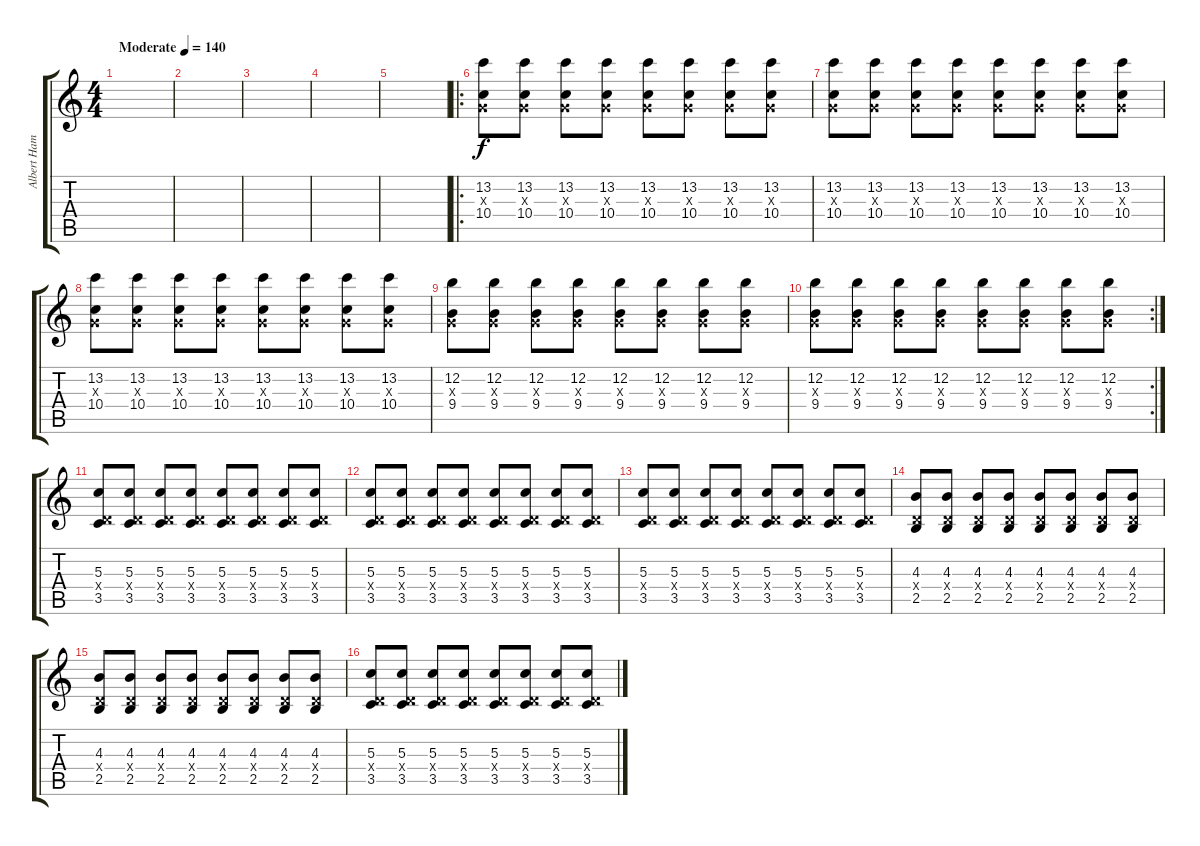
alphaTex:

\track ("Albert Hammond Jr." "Albert Ham") {instrument overdrivenguitar}
\staff {score tabs}
\tuning (E4 B3 G3 D3 A2 E2) {hide}
\ts (4 4)
\tempo (140 "Moderate")
\clef g2
\ks c
|
|
|
|
|
\ro
(13.2 0.3{x} 10.4).8 (13.2 0.3{x} 10.4).8 (13.2 0.3{x} 10.4).8 (13.2 0.3{x} 10.4).8 (13.2 0.3{x} 10.4).8 (13.2 0.3{x} 10.4).8 (13.2 0.3{x} 10.4).8 (13.2 0.3{x} 10.4).8 |
(13.2 0.3{x} 10.4).8 (13.2 0.3{x} 10.4).8 (13.2 0.3{x} 10.4).8 (13.2 0.3{x} 10.4).8 (13.2 0.3{x} 10.4).8 (13.2 0.3{x} 10.4).8 (13.2 0.3{x} 10.4).8 (13.2 0.3{x} 10.4).8 |
(13.2 0.3{x} 10.4).8 (13.2 0.3{x} 10.4).8 (13.2 0.3{x} 10.4).8 (13.2 0.3{x} 10.4).8 (13.2 0.3{x} 10.4).8 (13.2 0.3{x} 10.4).8 (13.2 0.3{x} 10.4).8 (13.2 0.3{x} 10.4).8 |
(12.2 0.3{x} 9.4).8 (12.2 0.3{x} 9.4).8 (12.2 0.3{x} 9.4).8 (12.2 0.3{x} 9.4).8 (12.2 0.3{x} 9.4).8 (12.2 0.3{x} 9.4).8 (12.2 0.3{x} 9.4).8 (12.2 0.3{x} 9.4).8 |
\rc 2
(12.2 0.3{x} 9.4).8 (12.2 0.3{x} 9.4).8 (12.2 0.3{x} 9.4).8 (12.2 0.3{x} 9.4).8 (12.2 0.3{x} 9.4).8 (12.2 0.3{x} 9.4).8 (12.2 0.3{x} 9.4).8 (12.2 0.3{x} 9.4).8 |
(5.3 0.4{x} 3.5).8 (5.3 0.4{x} 3.5).8 (5.3 0.4{x} 3.5).8 (5.3 0.4{x} 3.5).8 (5.3 0.4{x} 3.5).8 (5.3 0.4{x} 3.5).8 (5.3 0.4{x} 3.5).8 (5.3 0.4{x} 3.5).8 |
(5.3 0.4{x} 3.5).8 (5.3 0.4{x} 3.5).8 (5.3 0.4{x} 3.5).8 (5.3 0.4{x} 3.5).8 (5.3 0.4{x} 3.5).8 (5.3 0.4{x} 3.5).8 (5.3 0.4{x} 3.5).8 (5.3 0.4{x} 3.5).8 |
(5.3 0.4{x} 3.5).8 (5.3 0.4{x} 3.5).8 (5.3 0.4{x} 3.5).8 (5.3 0.4{x} 3.5).8 (5.3 0.4{x} 3.5).8 (5.3 0.4{x} 3.5).8 (5.3 0.4{x} 3.5).8 (5.3 0.4{x} 3.5).8 |
(4.3 0.4{x} 2.5).8 (4.3 0.4{x} 2.5).8 (4.3 0.4{x} 2.5).8 (4.3 0.4{x} 2.5).8 (4.3 0.4{x} 2.5).8 (4.3 0.4{x} 2.5).8 (4.3 0.4{x} 2.5).8 (4.3 0.4{x} 2.5).8 |
(4.3 0.4{x} 2.5).8 (4.3 0.4{x} 2.5).8 (4.3 0.4{x} 2.5).8 (4.3 0.4{x} 2.5).8 (4.3 0.4{x} 2.5).8 (4.3 0.4{x} 2.5).8 (4.3 0.4{x} 2.5).8 (4.3 0.4{x} 2.5).8 |
(5.3 0.4{x} 3.5).8 (5.3 0.4{x} 3.5).8 (5.3 0.4{x} 3.5).8 (5.3 0.4{x} 3.5).8 (5.3 0.4{x} 3.5).8 (5.3 0.4{x} 3.5).8 (5.3 0.4{x} 3.5).8 (5.3 0.4{x} 3.5).8
